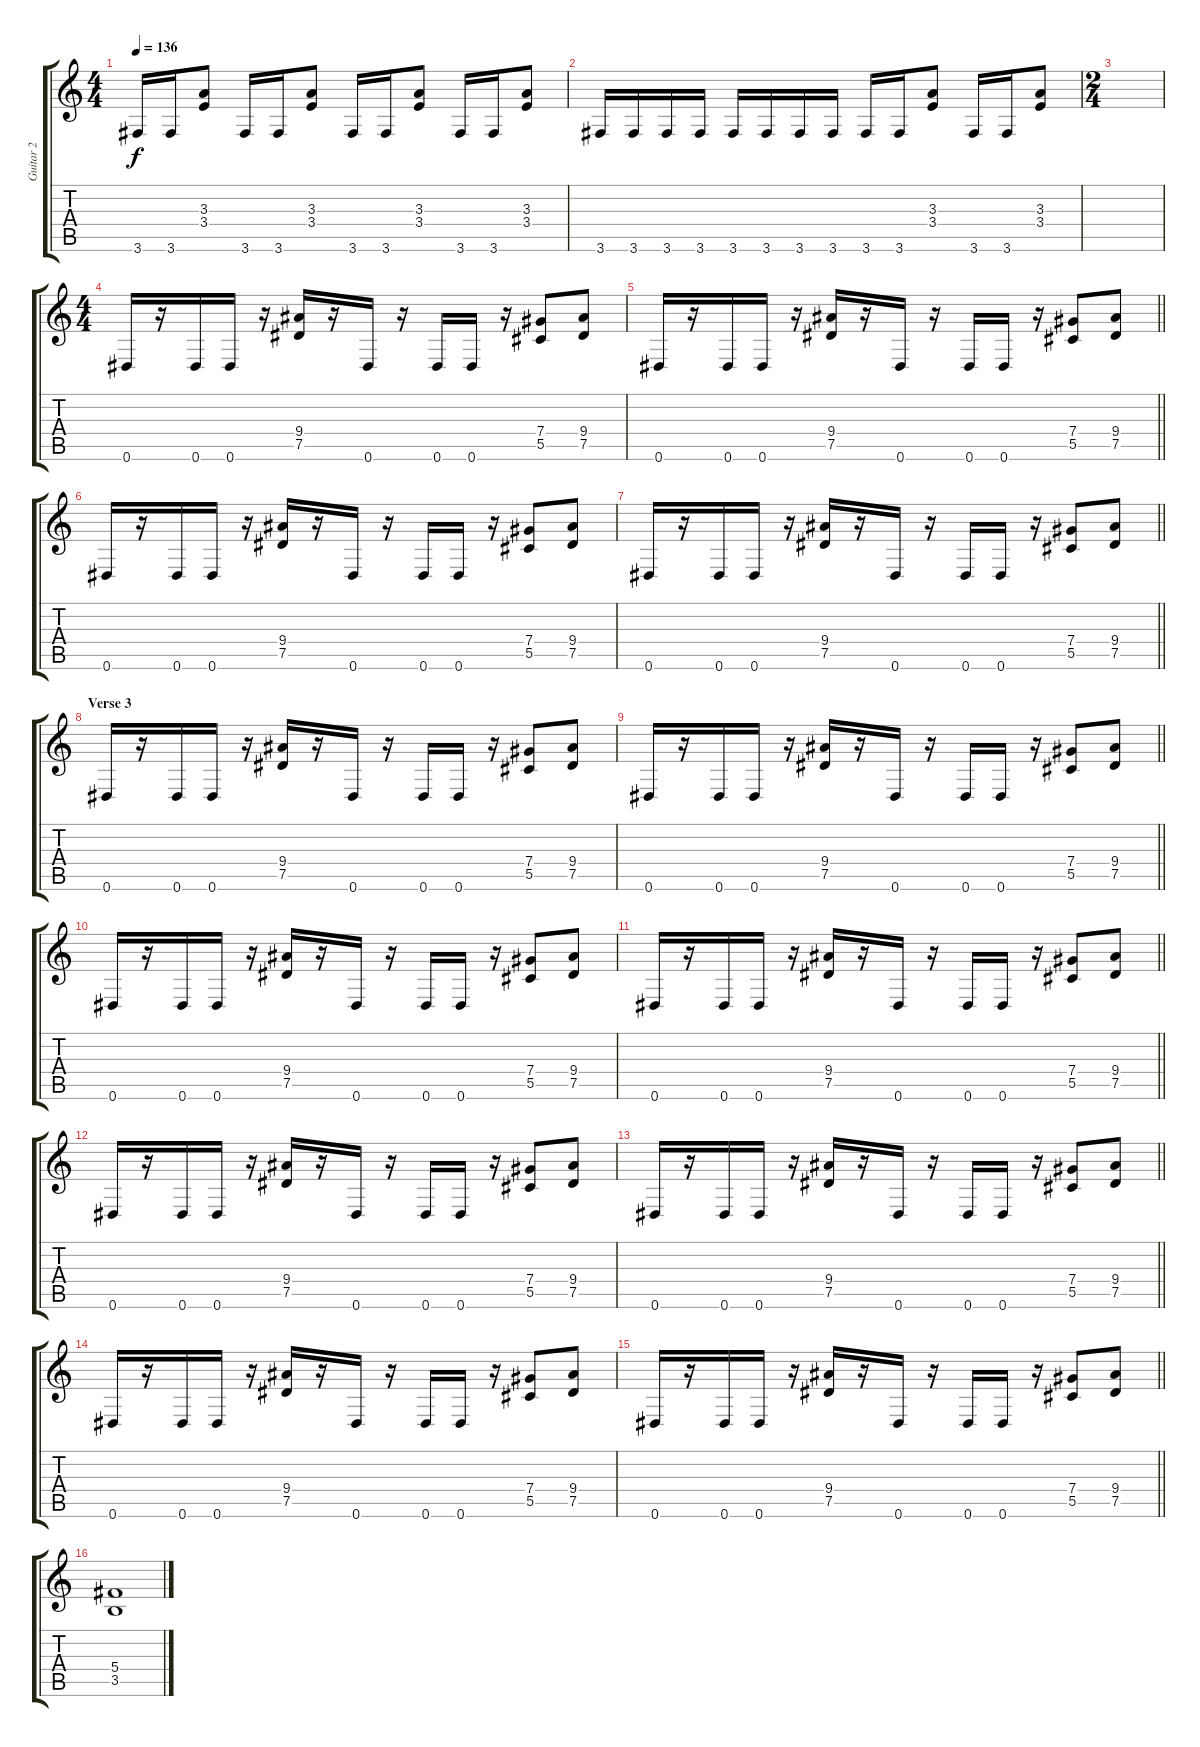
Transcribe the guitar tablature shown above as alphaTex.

\track ("Guitar 2" "Guitar 2") {instrument overdrivenguitar}
\staff {score tabs}
\tuning (Eb4 Bb3 Gb3 Db3 Ab2 Eb2) {hide}
\ts (4 4)
\tempo 136
\clef g2
\ks c
3.6.16{dy f} 3.6.16 (3.3 3.4).8 3.6.16 3.6.16 (3.3 3.4).8 3.6.16 3.6.16 (3.3 3.4).8 3.6.16 3.6.16 (3.3 3.4).8 |
3.6.16 3.6.16 3.6.16 3.6.16 3.6.16 3.6.16 3.6.16 3.6.16 3.6.16 3.6.16 (3.3 3.4).8 3.6.16 3.6.16 (3.3 3.4).8 |
\ts (2 4)
|
\ts (4 4)
0.6.16 r.16 0.6.16 0.6.16 r.16 (9.4 7.5).16 r.16 0.6.16 r.16 0.6.16 0.6.16 r.16 (7.4 5.5).8 (9.4 7.5).8 |
\barLineRight lightlight
0.6.16 r.16 0.6.16 0.6.16 r.16 (9.4 7.5).16 r.16 0.6.16 r.16 0.6.16 0.6.16 r.16 (7.4 5.5).8 (9.4 7.5).8 |
0.6.16 r.16 0.6.16 0.6.16 r.16 (9.4 7.5).16 r.16 0.6.16 r.16 0.6.16 0.6.16 r.16 (7.4 5.5).8 (9.4 7.5).8 |
\barLineRight lightlight
0.6.16 r.16 0.6.16 0.6.16 r.16 (9.4 7.5).16 r.16 0.6.16 r.16 0.6.16 0.6.16 r.16 (7.4 5.5).8 (9.4 7.5).8 |
\section ("" "Verse 3")
0.6.16 r.16 0.6.16 0.6.16 r.16 (9.4 7.5).16 r.16 0.6.16 r.16 0.6.16 0.6.16 r.16 (7.4 5.5).8 (9.4 7.5).8 |
\barLineRight lightlight
0.6.16 r.16 0.6.16 0.6.16 r.16 (9.4 7.5).16 r.16 0.6.16 r.16 0.6.16 0.6.16 r.16 (7.4 5.5).8 (9.4 7.5).8 |
0.6.16 r.16 0.6.16 0.6.16 r.16 (9.4 7.5).16 r.16 0.6.16 r.16 0.6.16 0.6.16 r.16 (7.4 5.5).8 (9.4 7.5).8 |
\barLineRight lightlight
0.6.16 r.16 0.6.16 0.6.16 r.16 (9.4 7.5).16 r.16 0.6.16 r.16 0.6.16 0.6.16 r.16 (7.4 5.5).8 (9.4 7.5).8 |
0.6.16 r.16 0.6.16 0.6.16 r.16 (9.4 7.5).16 r.16 0.6.16 r.16 0.6.16 0.6.16 r.16 (7.4 5.5).8 (9.4 7.5).8 |
\barLineRight lightlight
0.6.16 r.16 0.6.16 0.6.16 r.16 (9.4 7.5).16 r.16 0.6.16 r.16 0.6.16 0.6.16 r.16 (7.4 5.5).8 (9.4 7.5).8 |
0.6.16 r.16 0.6.16 0.6.16 r.16 (9.4 7.5).16 r.16 0.6.16 r.16 0.6.16 0.6.16 r.16 (7.4 5.5).8 (9.4 7.5).8 |
\barLineRight lightlight
0.6.16 r.16 0.6.16 0.6.16 r.16 (9.4 7.5).16 r.16 0.6.16 r.16 0.6.16 0.6.16 r.16 (7.4 5.5).8 (9.4 7.5).8 |
(5.4 3.5).1
